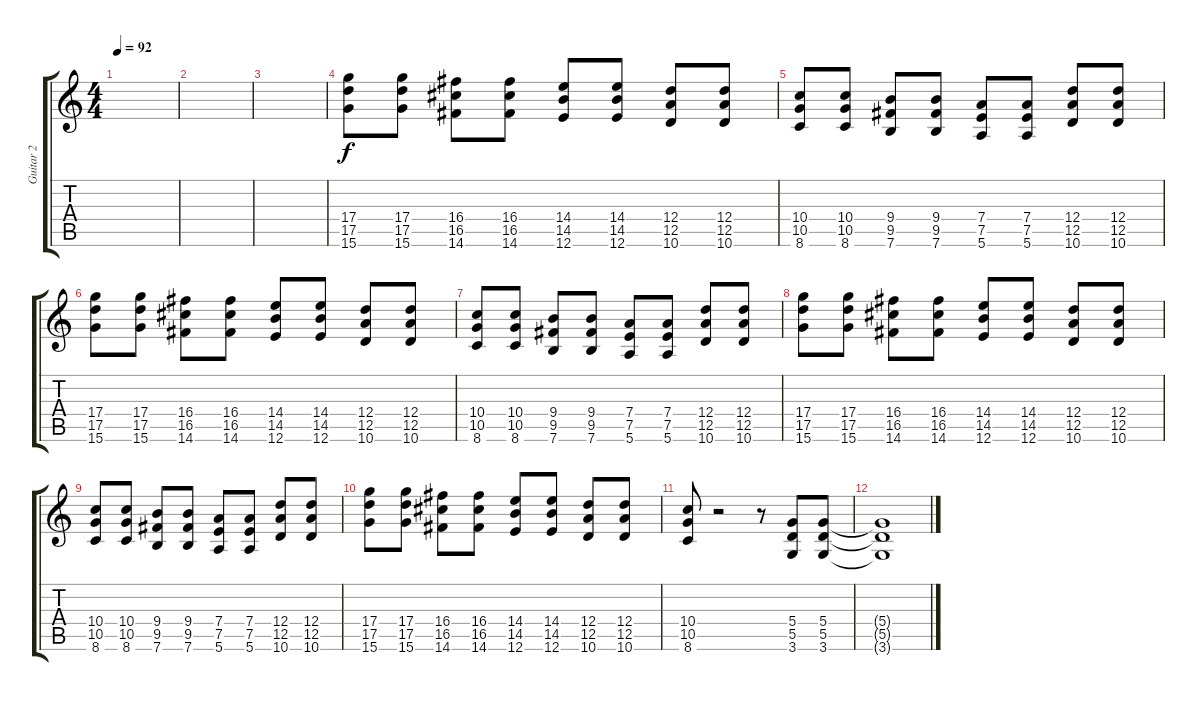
\track ("Guitar 2" "Guitar 2") {instrument distortionguitar}
\staff {score tabs}
\tuning (E4 B3 G3 D3 A2 E2) {hide}
\ts (4 4)
\tempo 92
\clef g2
\ks c
|
|
|
(17.4 17.5 15.6).8 (17.4 17.5 15.6).8 (16.4 16.5 14.6).8 (16.4 16.5 14.6).8 (14.4 14.5 12.6).8 (14.4 14.5 12.6).8 (12.4 12.5 10.6).8 (12.4 12.5 10.6).8 |
(10.4 10.5 8.6).8 (10.4 10.5 8.6).8 (9.4 9.5 7.6).8 (9.4 9.5 7.6).8 (7.4 7.5 5.6).8 (7.4 7.5 5.6).8 (12.4 12.5 10.6).8 (12.4 12.5 10.6).8 |
(17.4 17.5 15.6).8 (17.4 17.5 15.6).8 (16.4 16.5 14.6).8 (16.4 16.5 14.6).8 (14.4 14.5 12.6).8 (14.4 14.5 12.6).8 (12.4 12.5 10.6).8 (12.4 12.5 10.6).8 |
(10.4 10.5 8.6).8 (10.4 10.5 8.6).8 (9.4 9.5 7.6).8 (9.4 9.5 7.6).8 (7.4 7.5 5.6).8 (7.4 7.5 5.6).8 (12.4 12.5 10.6).8 (12.4 12.5 10.6).8 |
(17.4 17.5 15.6).8 (17.4 17.5 15.6).8 (16.4 16.5 14.6).8 (16.4 16.5 14.6).8 (14.4 14.5 12.6).8 (14.4 14.5 12.6).8 (12.4 12.5 10.6).8 (12.4 12.5 10.6).8 |
(10.4 10.5 8.6).8 (10.4 10.5 8.6).8 (9.4 9.5 7.6).8 (9.4 9.5 7.6).8 (7.4 7.5 5.6).8 (7.4 7.5 5.6).8 (12.4 12.5 10.6).8 (12.4 12.5 10.6).8 |
(17.4 17.5 15.6).8 (17.4 17.5 15.6).8 (16.4 16.5 14.6).8 (16.4 16.5 14.6).8 (14.4 14.5 12.6).8 (14.4 14.5 12.6).8 (12.4 12.5 10.6).8 (12.4 12.5 10.6).8 |
(10.4 10.5 8.6).8 r.2 r.8 (5.4 5.5 3.6).8 (5.4 5.5 3.6).8 |
(5.4{t} 5.5{t} 3.6{t}).1
